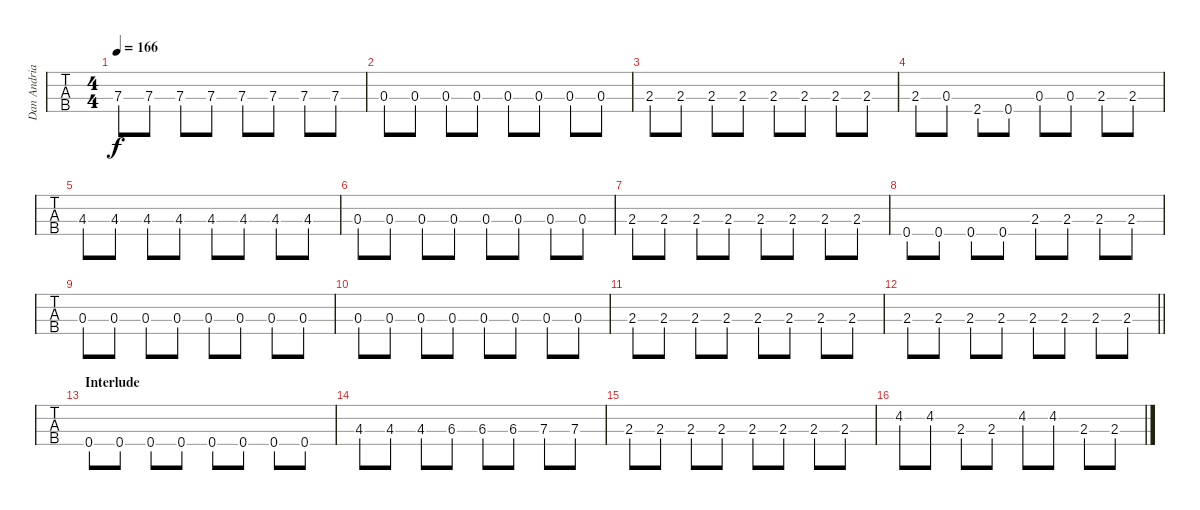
\track ("Dan Andriano - Bass" "Dan Andria") {instrument electricbassfinger}
\staff {tabs}
\tuning (G2 D2 A1 E1) {hide}
\ts (4 4)
\tempo 166
\clef f4
\ks c
7.3.8{dy f} 7.3.8 7.3.8 7.3.8 7.3.8 7.3.8 7.3.8 7.3.8 |
0.3.8 0.3.8 0.3.8 0.3.8 0.3.8 0.3.8 0.3.8 0.3.8 |
2.3.8 2.3.8 2.3.8 2.3.8 2.3.8 2.3.8 2.3.8 2.3.8 |
2.3.8 0.3.8 2.4.8 0.4.8 0.3.8 0.3.8 2.3.8 2.3.8 |
4.3.8 4.3.8 4.3.8 4.3.8 4.3.8 4.3.8 4.3.8 4.3.8 |
0.3.8 0.3.8 0.3.8 0.3.8 0.3.8 0.3.8 0.3.8 0.3.8 |
2.3.8 2.3.8 2.3.8 2.3.8 2.3.8 2.3.8 2.3.8 2.3.8 |
0.4.8 0.4.8 0.4.8 0.4.8 2.3.8 2.3.8 2.3.8 2.3.8 |
0.3.8 0.3.8 0.3.8 0.3.8 0.3.8 0.3.8 0.3.8 0.3.8 |
0.3.8 0.3.8 0.3.8 0.3.8 0.3.8 0.3.8 0.3.8 0.3.8 |
2.3.8 2.3.8 2.3.8 2.3.8 2.3.8 2.3.8 2.3.8 2.3.8 |
\barLineRight lightlight
2.3.8 2.3.8 2.3.8 2.3.8 2.3.8 2.3.8 2.3.8 2.3.8 |
\section ("" "Interlude")
0.4.8 0.4.8 0.4.8 0.4.8 0.4.8 0.4.8 0.4.8 0.4.8 |
4.3.8 4.3.8 4.3.8 6.3.8 6.3.8 6.3.8 7.3.8 7.3.8 |
2.3.8 2.3.8 2.3.8 2.3.8 2.3.8 2.3.8 2.3.8 2.3.8 |
4.2.8 4.2.8 2.3.8 2.3.8 4.2.8 4.2.8 2.3.8 2.3.8
